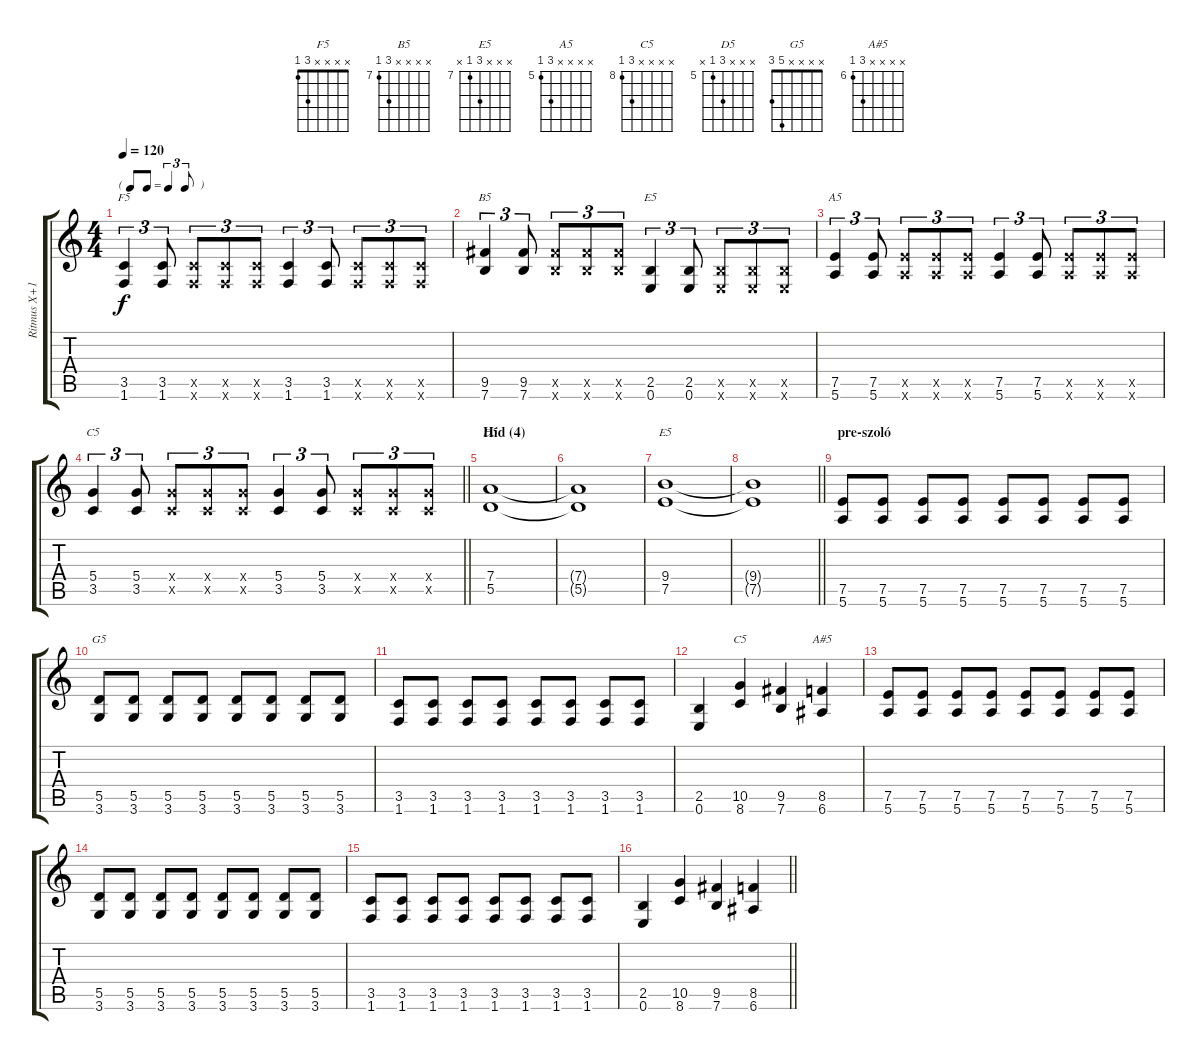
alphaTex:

\track ("Ritmus X+1: Farkas Henrix" "Ritmus X+1") {instrument overdrivenguitar}
\staff {score tabs}
\tuning (E4 B3 G3 D3 A2 E2) {hide}
\chord ("F5" x x x x 3 1)
\chord ("B5" x x x x 9 7) {firstfret 7}
\chord ("E5" x x x x 2 0)
\chord ("A5" x x x x 7 5) {firstfret 5}
\chord ("C5" x x x 5 3 x)
\chord ("D5" x x x 7 5 x) {firstfret 5}
\chord ("E5" x x x 9 7 x) {firstfret 7}
\chord ("G5" x x x x 5 3)
\chord ("C5" x x x x 10 8) {firstfret 8}
\chord ("A#5" x x x x 8 6) {firstfret 6}
\ts (4 4)
\tf triplet8th
\tempo 120
\clef g2
\ks c
(3.5 1.6).4{tu (3 2) ch "F5" dy f} (3.5 1.6).8{tu (3 2)} (3.5{x} 1.6{x}).8{tu (3 2)} (3.5{x} 1.6{x}).8{tu (3 2)} (3.5{x} 1.6{x}).8{tu (3 2)} (3.5 1.6).4{tu (3 2)} (3.5 1.6).8{tu (3 2)} (3.5{x} 1.6{x}).8{tu (3 2)} (3.5{x} 1.6{x}).8{tu (3 2)} (3.5{x} 1.6{x}).8{tu (3 2)} |
(9.5 7.6).4{tu (3 2) ch "B5"} (9.5 7.6).8{tu (3 2)} (9.5{x} 7.6{x}).8{tu (3 2)} (9.5{x} 7.6{x}).8{tu (3 2)} (9.5{x} 7.6{x}).8{tu (3 2)} (2.5 0.6).4{tu (3 2) ch "E5"} (2.5 0.6).8{tu (3 2)} (2.5{x} 0.6{x}).8{tu (3 2)} (2.5{x} 0.6{x}).8{tu (3 2)} (2.5{x} 0.6{x}).8{tu (3 2)} |
(7.5 5.6).4{tu (3 2) ch "A5"} (7.5 5.6).8{tu (3 2)} (7.5{x} 5.6{x}).8{tu (3 2)} (7.5{x} 5.6{x}).8{tu (3 2)} (7.5{x} 5.6{x}).8{tu (3 2)} (7.5 5.6).4{tu (3 2)} (7.5 5.6).8{tu (3 2)} (7.5{x} 5.6{x}).8{tu (3 2)} (7.5{x} 5.6{x}).8{tu (3 2)} (7.5{x} 5.6{x}).8{tu (3 2)} |
\barLineRight lightlight
(5.4 3.5).4{tu (3 2) ch "C5"} (5.4 3.5).8{tu (3 2)} (5.4{x} 3.5{x}).8{tu (3 2)} (5.4{x} 3.5{x}).8{tu (3 2)} (5.4{x} 3.5{x}).8{tu (3 2)} (5.4 3.5).4{tu (3 2)} (5.4 3.5).8{tu (3 2)} (5.4{x} 3.5{x}).8{tu (3 2)} (5.4{x} 3.5{x}).8{tu (3 2)} (5.4{x} 3.5{x}).8{tu (3 2)} |
\section ("" "Híd (4)")
(7.4 5.5).1{ch "D5"} |
(7.4{t} 5.5{t}).1 |
(9.4 7.5).1{ch "E5"} |
\barLineRight lightlight
(9.4{t} 7.5{t}).1 |
\section ("" "pre-szoló")
(7.5 5.6).8 (7.5 5.6).8 (7.5 5.6).8 (7.5 5.6).8 (7.5 5.6).8 (7.5 5.6).8 (7.5 5.6).8 (7.5 5.6).8 |
(5.5 3.6).8{ch "G5"} (5.5 3.6).8 (5.5 3.6).8 (5.5 3.6).8 (5.5 3.6).8 (5.5 3.6).8 (5.5 3.6).8 (5.5 3.6).8 |
(3.5 1.6).8 (3.5 1.6).8 (3.5 1.6).8 (3.5 1.6).8 (3.5 1.6).8 (3.5 1.6).8 (3.5 1.6).8 (3.5 1.6).8 |
(2.5 0.6).4 (10.5 8.6).4{ch "C5"} (9.5 7.6).4 (8.5 6.6).4{ch "A#5"} |
(7.5 5.6).8 (7.5 5.6).8 (7.5 5.6).8 (7.5 5.6).8 (7.5 5.6).8 (7.5 5.6).8 (7.5 5.6).8 (7.5 5.6).8 |
(5.5 3.6).8 (5.5 3.6).8 (5.5 3.6).8 (5.5 3.6).8 (5.5 3.6).8 (5.5 3.6).8 (5.5 3.6).8 (5.5 3.6).8 |
(3.5 1.6).8 (3.5 1.6).8 (3.5 1.6).8 (3.5 1.6).8 (3.5 1.6).8 (3.5 1.6).8 (3.5 1.6).8 (3.5 1.6).8 |
\barLineRight lightlight
(2.5 0.6).4 (10.5 8.6).4 (9.5 7.6).4 (8.5 6.6).4
